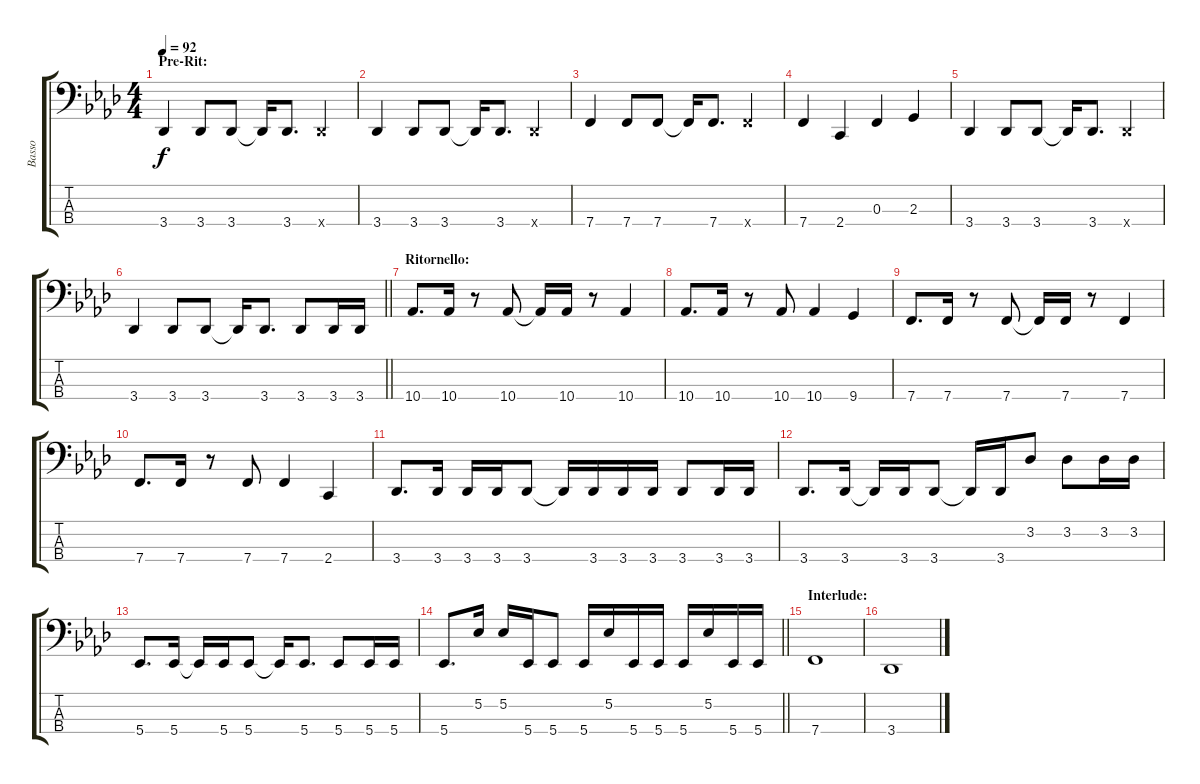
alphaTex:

\track ("Basso" "Basso") {instrument electricbasspick}
\staff {score tabs}
\tuning (Eb2 Bb1 F1 Bb0) {hide}
\ts (4 4)
\section ("" "Pre-Rit:")
\tempo 92
\clef f4
\ks fminor
3.4.4{dy f} 3.4.8 3.4.8 3.4{t}.16 3.4.8{d} 3.4{x}.4 |
3.4.4 3.4.8 3.4.8 3.4{t}.16 3.4.8{d} 3.4{x}.4 |
7.4.4 7.4.8 7.4.8 7.4{t}.16 7.4.8{d} 7.4{x}.4 |
7.4.4 2.4.4 0.3.4 2.3.4 |
3.4.4 3.4.8 3.4.8 3.4{t}.16 3.4.8{d} 3.4{x}.4 |
\barLineRight lightlight
3.4.4 3.4.8 3.4.8 3.4{t}.16 3.4.8{d} 3.4.8 3.4.16 3.4.16 |
\section ("" "Ritornello:")
10.4.8{d} 10.4.16 r.8 10.4.8 10.4{t}.16 10.4.16 r.8 10.4.4 |
10.4.8{d} 10.4.16 r.8 10.4.8 10.4.4 9.4.4 |
7.4.8{d} 7.4.16 r.8 7.4.8 7.4{t}.16 7.4.16 r.8 7.4.4 |
7.4.8{d} 7.4.16 r.8 7.4.8 7.4.4 2.4.4 |
3.4.8{d} 3.4.16 3.4.16 3.4.16 3.4.8 3.4{t}.16 3.4.16 3.4.16 3.4.16 3.4.8 3.4.16 3.4.16 |
3.4.8{d} 3.4.16 3.4{t}.16 3.4.16 3.4.8 3.4{t}.16 3.4.16 3.2.8 3.2.8 3.2.16 3.2.16 |
5.4.8{d} 5.4.16 5.4{t}.16 5.4.16 5.4.8 5.4{t}.16 5.4.8{d} 5.4.8 5.4.16 5.4.16 |
\barLineRight lightlight
5.4.8{d} 5.2.16 5.2.16 5.4.16 5.4.8 5.4.16 5.2.16 5.4.16 5.4.16 5.4.16 5.2.16 5.4.16 5.4.16 |
\section ("" "Interlude:")
7.4.1 |
3.4.1
